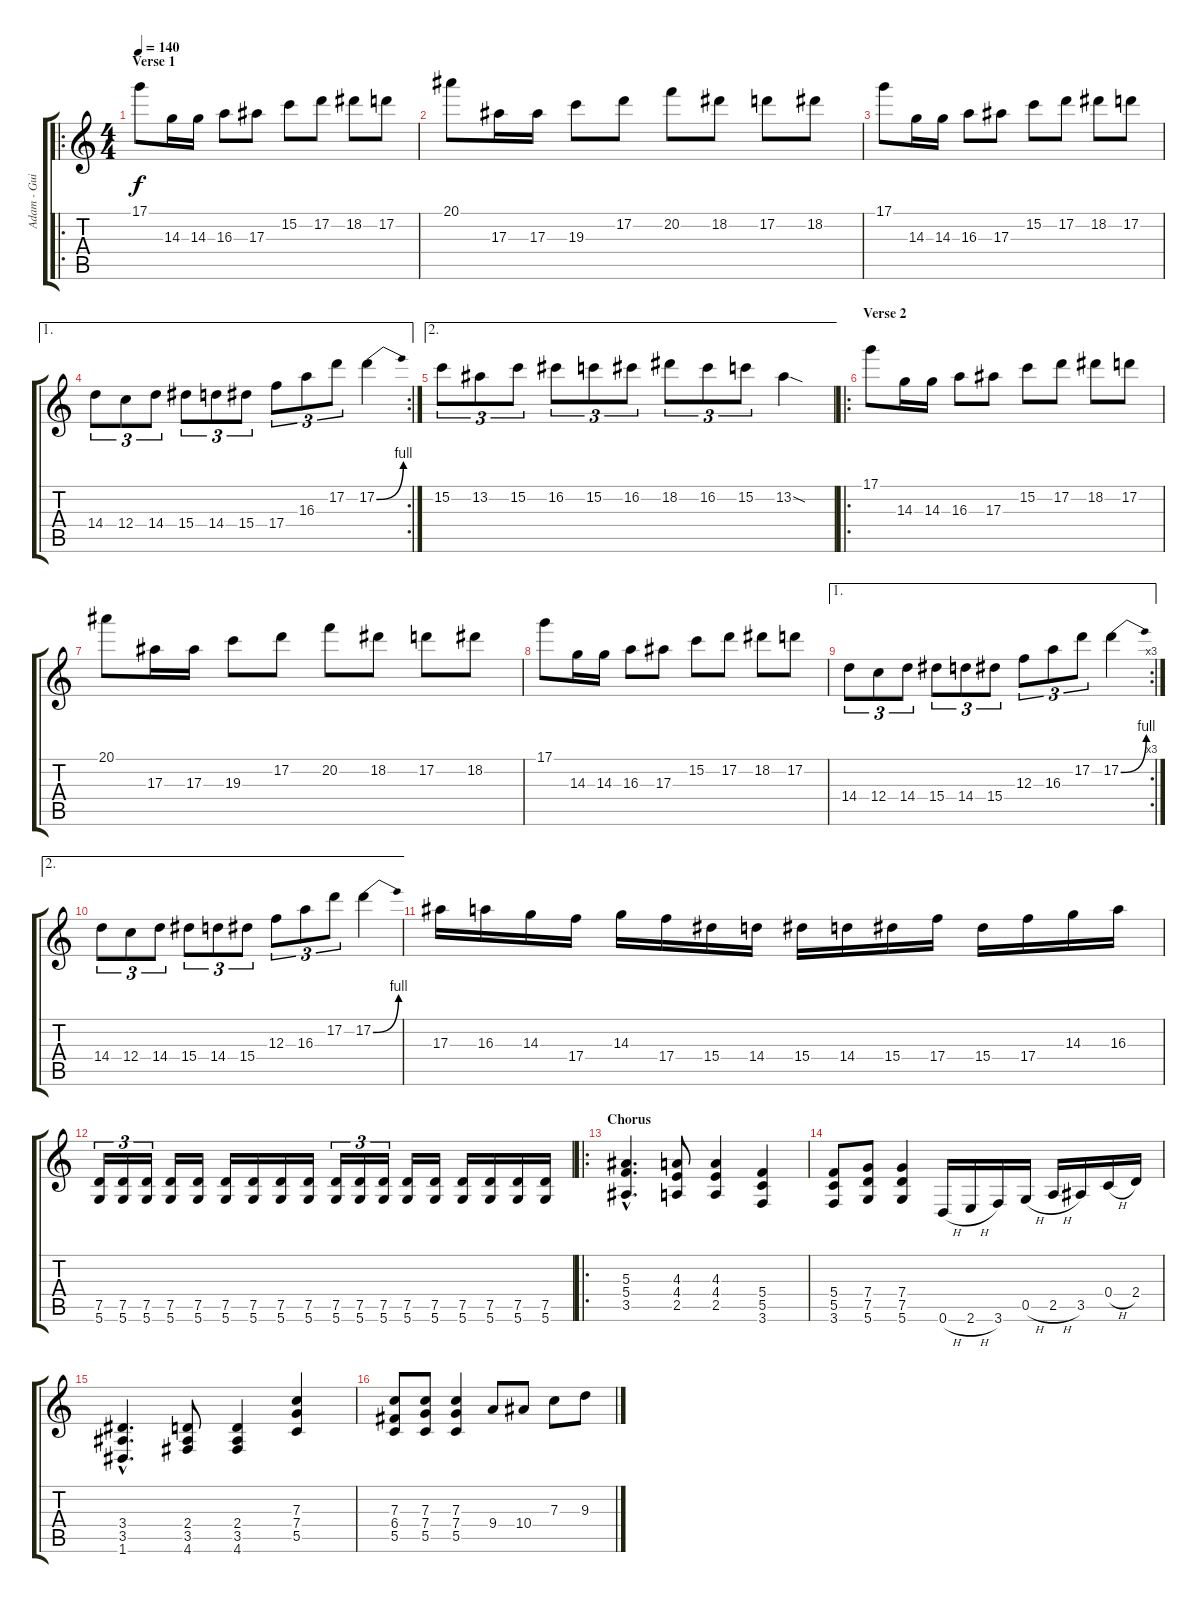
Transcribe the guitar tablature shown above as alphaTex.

\track ("Adam - Guitar" "Adam - Gui") {instrument distortionguitar}
\staff {score tabs}
\tuning (D4 A3 F3 C3 G2 D2) {hide}
\ro
\ts (4 4)
\section ("" "Verse 1")
\tempo 140
\clef g2
\ks c
17.1.8{dy f} 14.3.16 14.3.16 16.3.8 17.3.8 15.2.8 17.2.8 18.2.8 17.2.8 |
20.1.8 17.3.16 17.3.16 19.3.8 17.2.8 20.2.8 18.2.8 17.2.8 18.2.8 |
17.1.8 14.3.16 14.3.16 16.3.8 17.3.8 15.2.8 17.2.8 18.2.8 17.2.8 |
\ae 1
\rc 2
14.4.8{tu (3 2)} 12.4.8{tu (3 2)} 14.4.8{tu (3 2)} 15.4.8{tu (3 2)} 14.4.8{tu (3 2)} 15.4.8{tu (3 2)} 17.4.8{tu (3 2)} 16.3.8{tu (3 2)} 17.2.8{tu (3 2)} 17.2{be (bend 0 0 60 4)}.4 |
\ae 2
15.2.8{tu (3 2)} 13.2.8{tu (3 2)} 15.2.8{tu (3 2)} 16.2.8{tu (3 2)} 15.2.8{tu (3 2)} 16.2.8{tu (3 2)} 18.2.8{tu (3 2)} 16.2.8{tu (3 2)} 15.2.8{tu (3 2)} 13.2{sod}.4 |
\ro
\section ("" "Verse 2")
17.1.8 14.3.16 14.3.16 16.3.8 17.3.8 15.2.8 17.2.8 18.2.8 17.2.8 |
20.1.8 17.3.16 17.3.16 19.3.8 17.2.8 20.2.8 18.2.8 17.2.8 18.2.8 |
17.1.8 14.3.16 14.3.16 16.3.8 17.3.8 15.2.8 17.2.8 18.2.8 17.2.8 |
\ae 1
\rc 3
14.4.8{tu (3 2)} 12.4.8{tu (3 2)} 14.4.8{tu (3 2)} 15.4.8{tu (3 2)} 14.4.8{tu (3 2)} 15.4.8{tu (3 2)} 12.3.8{tu (3 2)} 16.3.8{tu (3 2)} 17.2.8{tu (3 2)} 17.2{be (bend 0 0 60 4)}.4 |
\ae 2
14.4.8{tu (3 2)} 12.4.8{tu (3 2)} 14.4.8{tu (3 2)} 15.4.8{tu (3 2)} 14.4.8{tu (3 2)} 15.4.8{tu (3 2)} 12.3.8{tu (3 2)} 16.3.8{tu (3 2)} 17.2.8{tu (3 2)} 17.2{be (bend 0 0 60 4)}.4 |
17.3.16 16.3.16 14.3.16 17.4.16 14.3.16 17.4.16 15.4.16 14.4.16 15.4.16 14.4.16 15.4.16 17.4.16 15.4.16 17.4.16 14.3.16 16.3.16 |
(7.5 5.6).16{tu (3 2)} (7.5 5.6).16{tu (3 2)} (7.5 5.6).16{tu (3 2)} (7.5 5.6).16 (7.5 5.6).16 (7.5 5.6).16 (7.5 5.6).16 (7.5 5.6).16 (7.5 5.6).16 (7.5 5.6).16{tu (3 2)} (7.5 5.6).16{tu (3 2)} (7.5 5.6).16{tu (3 2)} (7.5 5.6).16 (7.5 5.6).16 (7.5 5.6).16 (7.5 5.6).16 (7.5 5.6).16 (7.5 5.6).16 |
\ro
\section ("" "Chorus")
(5.3{hac} 5.4{hac} 3.5{hac}).4{d} (4.3 4.4 2.5).8 (4.3 4.4 2.5).4 (5.4 5.5 3.6).4 |
(5.4 5.5 3.6).8 (7.4 7.5 5.6).8 (7.4 7.5 5.6).4 0.6{h}.16 2.6{h}.16 3.6.16 0.5{h}.16 2.5{h}.16 3.5.16 0.4{h}.16 2.4.16 |
(3.4{hac} 3.5{hac} 1.6{hac}).4{d} (2.4 3.5 4.6).8 (2.4 3.5 4.6).4 (7.3 7.4 5.5).4 |
(7.3 6.4 5.5).8 (7.3 7.4 5.5).8 (7.3 7.4 5.5).4 9.4.8 10.4.8 7.3.8 9.3.8
